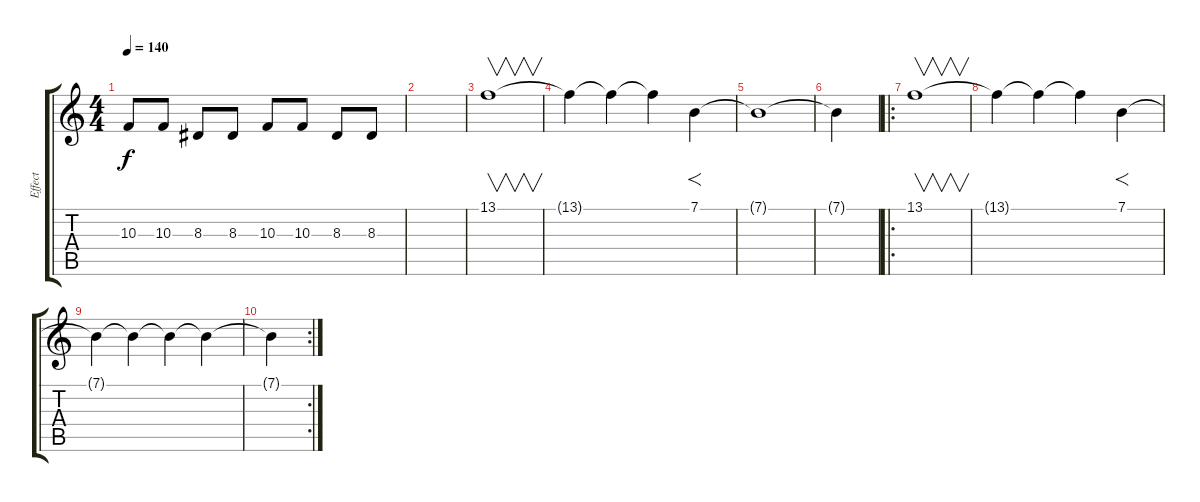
\track ("Effect" "Effect") {instrument whistle}
\staff {score tabs}
\tuning (E4 B3 G3 D3 A2 E2) {hide}
\ts (4 4)
\tempo 140
\clef g2
\ks c
10.3.8{dy f} 10.3.8 8.3.8 8.3.8 10.3.8 10.3.8 8.3.8 8.3.8 |
|
13.1.1{v volume 7 balance 8 instrument whistle} |
13.1{t}.4 13.1{t}.4 13.1{t}.4 7.1.4{f volume 5} |
7.1{t}.1 |
7.1{t}.4 |
\ro
13.1.1{v volume 7 instrument whistle} |
13.1{t}.4 13.1{t}.4 13.1{t}.4 7.1.4{f volume 5} |
7.1{t}.4 7.1{t}.4 7.1{t}.4 7.1{t}.4 |
\rc 2
7.1{t}.4
